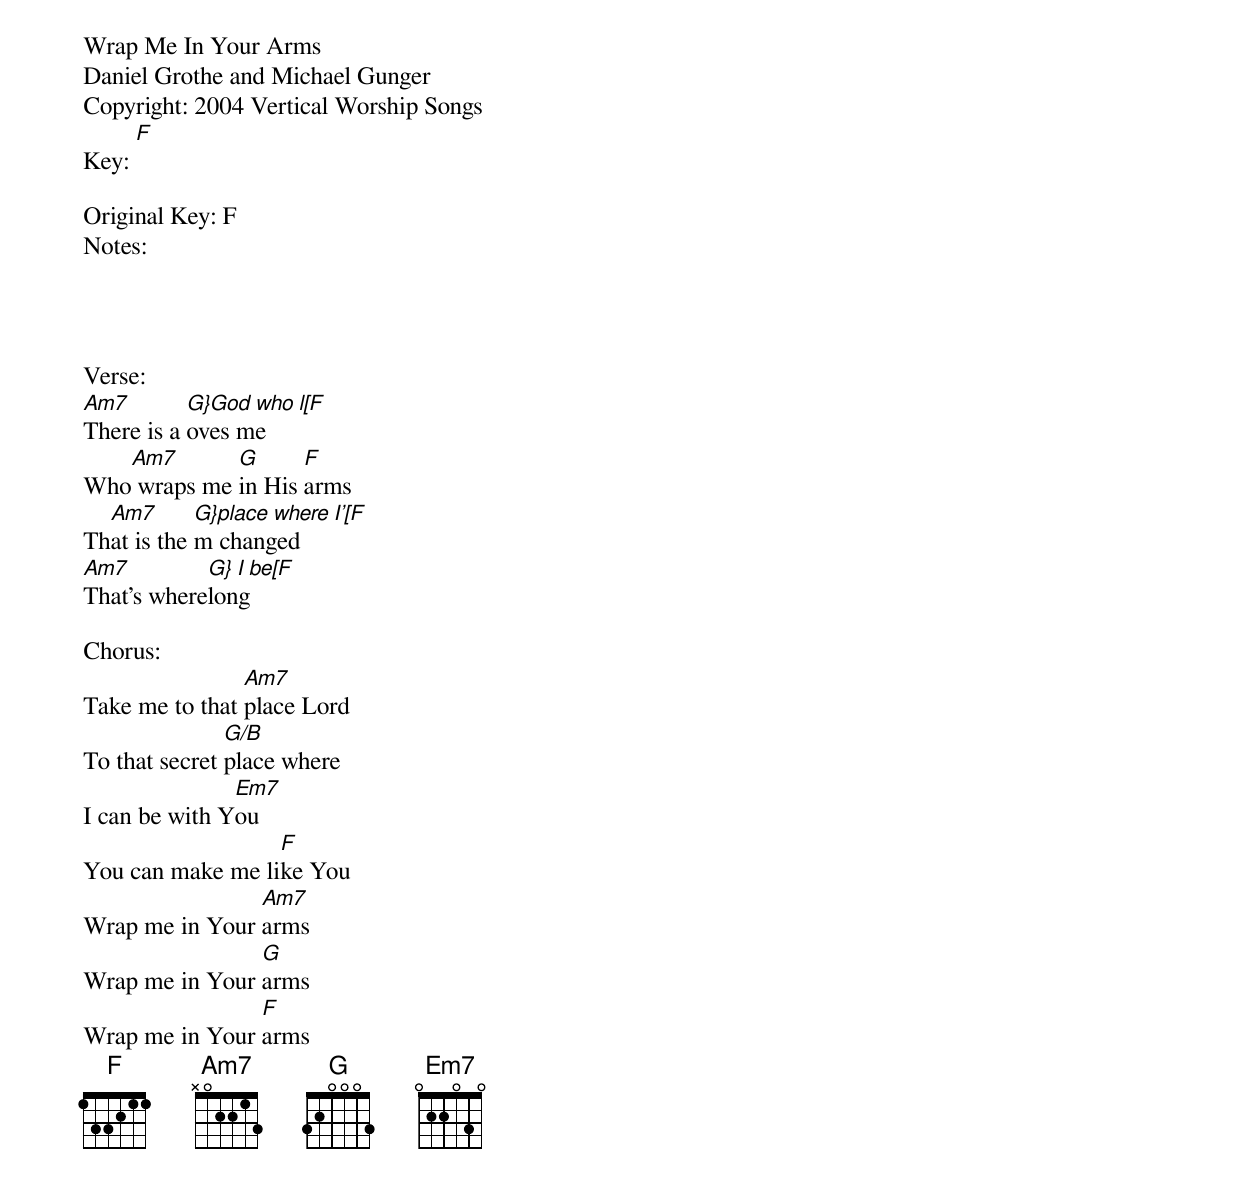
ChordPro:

Wrap Me In Your Arms
Daniel Grothe and Michael Gunger
Copyright: 2004 Vertical Worship Songs
Key: [F]

Original Key: F
Notes:




Verse:
[Am7]There is a [G}God who l[F]oves me
Who[Am7] wraps me [G]in His [F]arms
Th[Am7]at is the [G}place where I’[F]m changed
[Am7]That’s where[G} I be[F]long

Chorus:
Take me to that [Am7]place Lord
To that secret [G/B]place where
I can be with Y[Em7]ou
You can make me li[F]ke You
Wrap me in Your [Am7]arms
Wrap me in Your [G]arms
Wrap me in Your [F]arms
